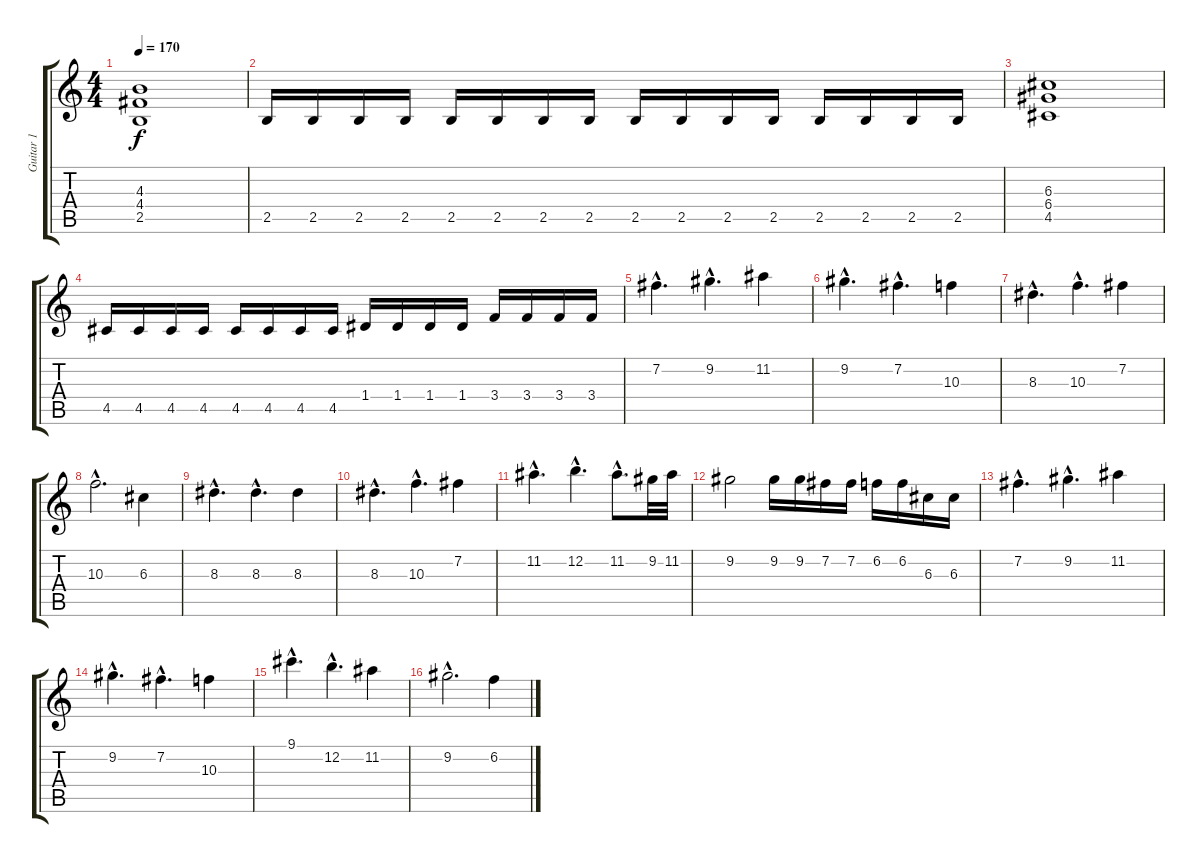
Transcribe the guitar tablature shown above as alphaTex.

\track ("Guitar 1" "Guitar 1") {instrument distortionguitar}
\staff {score tabs}
\tuning (E4 B3 G3 D3 A2 E2) {hide}
\ts (4 4)
\tempo 170
\clef g2
\ks c
(4.3 4.4 2.5).1{dy f} |
2.5.16 2.5.16 2.5.16 2.5.16 2.5.16 2.5.16 2.5.16 2.5.16 2.5.16 2.5.16 2.5.16 2.5.16 2.5.16 2.5.16 2.5.16 2.5.16 |
(6.3 6.4 4.5).1 |
4.5.16 4.5.16 4.5.16 4.5.16 4.5.16 4.5.16 4.5.16 4.5.16 1.4.16 1.4.16 1.4.16 1.4.16 3.4.16 3.4.16 3.4.16 3.4.16 |
7.2{hac}.4{d volume 12 balance 8} 9.2{hac}.4{d} 11.2.4 |
9.2{hac}.4{d} 7.2{hac}.4{d} 10.3.4 |
8.3{hac}.4{d} 10.3{hac}.4{d} 7.2.4 |
10.3{hac}.2{d} 6.3.4 |
8.3{hac}.4{d} 8.3{hac}.4{d} 8.3.4 |
8.3{hac}.4{d} 10.3{hac}.4{d} 7.2.4 |
11.2{hac}.4{d} 12.2{hac}.4{d} 11.2{hac}.8{d} 9.2.32 11.2.32 |
9.2.2 9.2.16 9.2.16 7.2.16 7.2.16 6.2.16 6.2.16 6.3.16 6.3.16 |
7.2{hac}.4{d} 9.2{hac}.4{d} 11.2.4 |
9.2{hac}.4{d} 7.2{hac}.4{d} 10.3.4 |
9.1{hac}.4{d} 12.2{hac}.4{d} 11.2.4 |
9.2{hac}.2{d} 6.2.4
